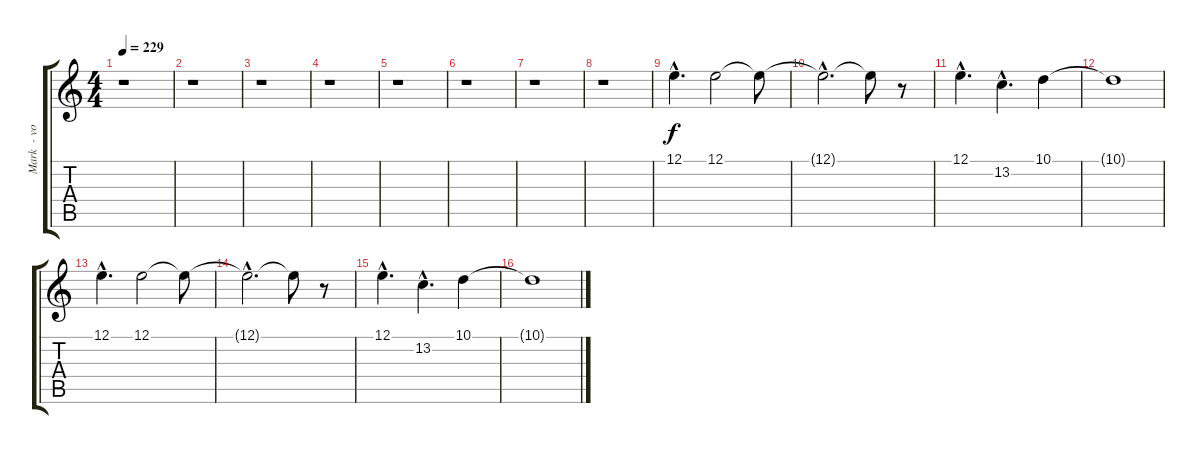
\track ("Mark  - vocal" "Mark  - vo") {instrument lead6voice}
\staff {score tabs}
\tuning (E4 B3 G3 D3 A2 E2) {hide}
\ts (4 4)
\tempo 229
\clef g2
\ks c
r.1{dy f} |
r.1 |
r.1 |
r.1 |
r.1 |
r.1 |
r.1 |
r.1 |
12.1{hac}.4{d} 12.1.2 12.1{t}.8 |
12.1{hac t}.2{d} 12.1{t}.8 r.8 |
12.1{hac}.4{d} 13.2{hac}.4{d} 10.1.4 |
10.1{t}.1 |
12.1{hac}.4{d} 12.1.2 12.1{t}.8 |
12.1{hac t}.2{d} 12.1{t}.8 r.8 |
12.1{hac}.4{d} 13.2{hac}.4{d} 10.1.4 |
10.1{t}.1
